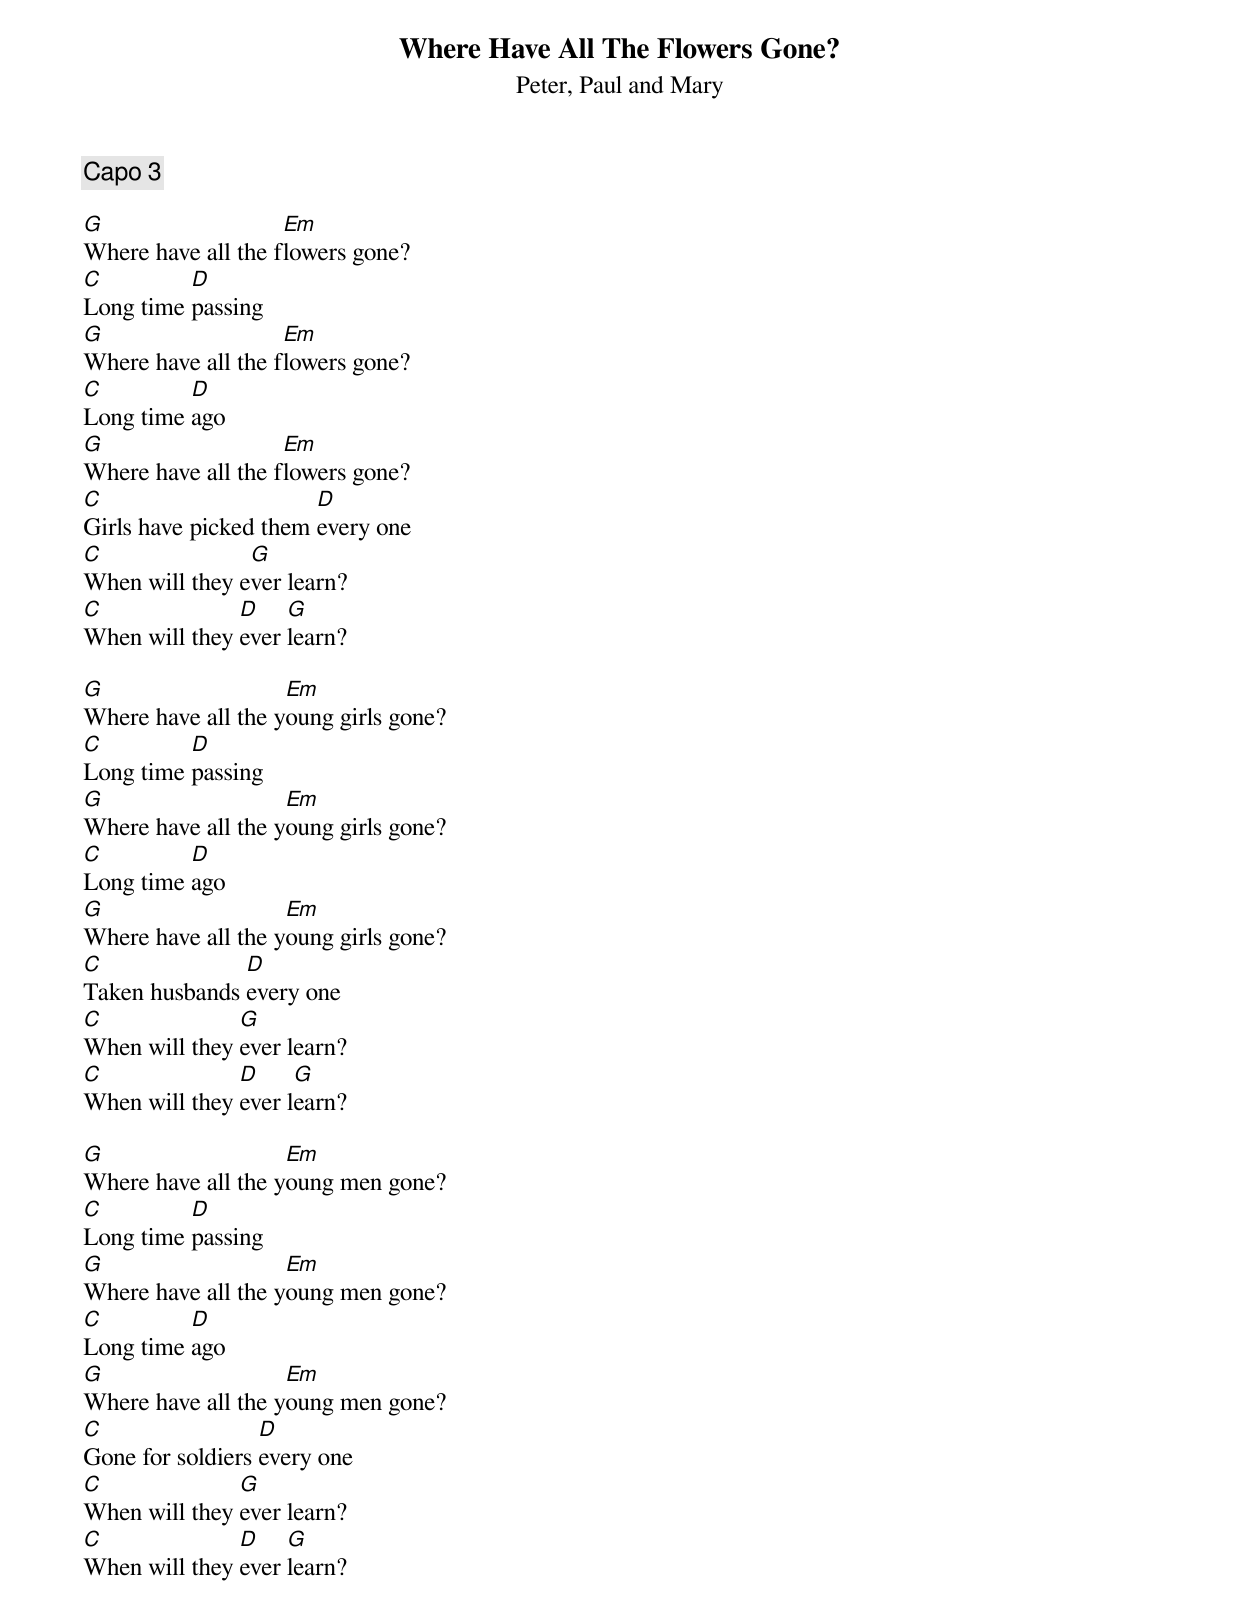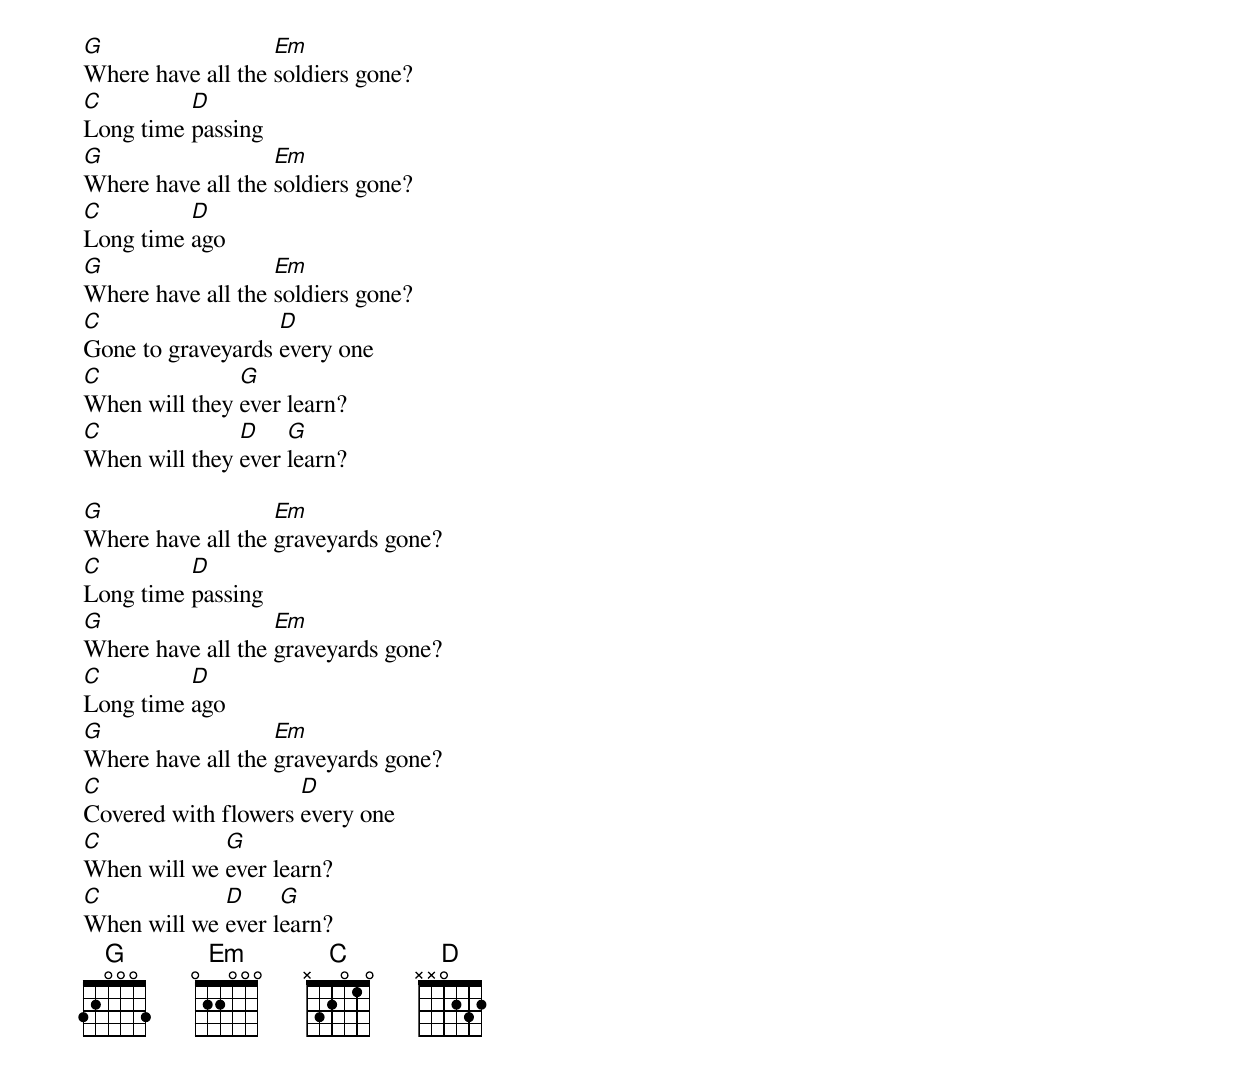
{title: Where Have All The Flowers Gone?}
{subtitle: Peter, Paul and Mary}

{c:Capo 3}

[G]Where have all the f[Em]lowers gone?
[C]Long time [D]passing
[G]Where have all the f[Em]lowers gone?
[C]Long time [D]ago
[G]Where have all the f[Em]lowers gone?
[C]Girls have picked them [D]every one
[C]When will they e[G]ver learn?
[C]When will they [D]ever [G]learn?

[G]Where have all the y[Em]oung girls gone?
[C]Long time [D]passing
[G]Where have all the y[Em]oung girls gone?
[C]Long time [D]ago
[G]Where have all the y[Em]oung girls gone?
[C]Taken husbands [D]every one
[C]When will they [G]ever learn?
[C]When will they [D]ever l[G]earn?

[G]Where have all the y[Em]oung men gone?
[C]Long time [D]passing
[G]Where have all the y[Em]oung men gone?
[C]Long time [D]ago
[G]Where have all the y[Em]oung men gone?
[C]Gone for soldiers [D]every one
[C]When will they [G]ever learn?
[C]When will they [D]ever [G]learn?

[G]Where have all the [Em]soldiers gone?
[C]Long time [D]passing
[G]Where have all the [Em]soldiers gone?
[C]Long time [D]ago
[G]Where have all the [Em]soldiers gone?
[C]Gone to graveyards [D]every one
[C]When will they [G]ever learn?
[C]When will they [D]ever [G]learn?

[G]Where have all the [Em]graveyards gone?
[C]Long time [D]passing
[G]Where have all the [Em]graveyards gone?
[C]Long time [D]ago
[G]Where have all the [Em]graveyards gone?
[C]Covered with flowers [D]every one
[C]When will we [G]ever learn?
[C]When will we [D]ever l[G]earn?
